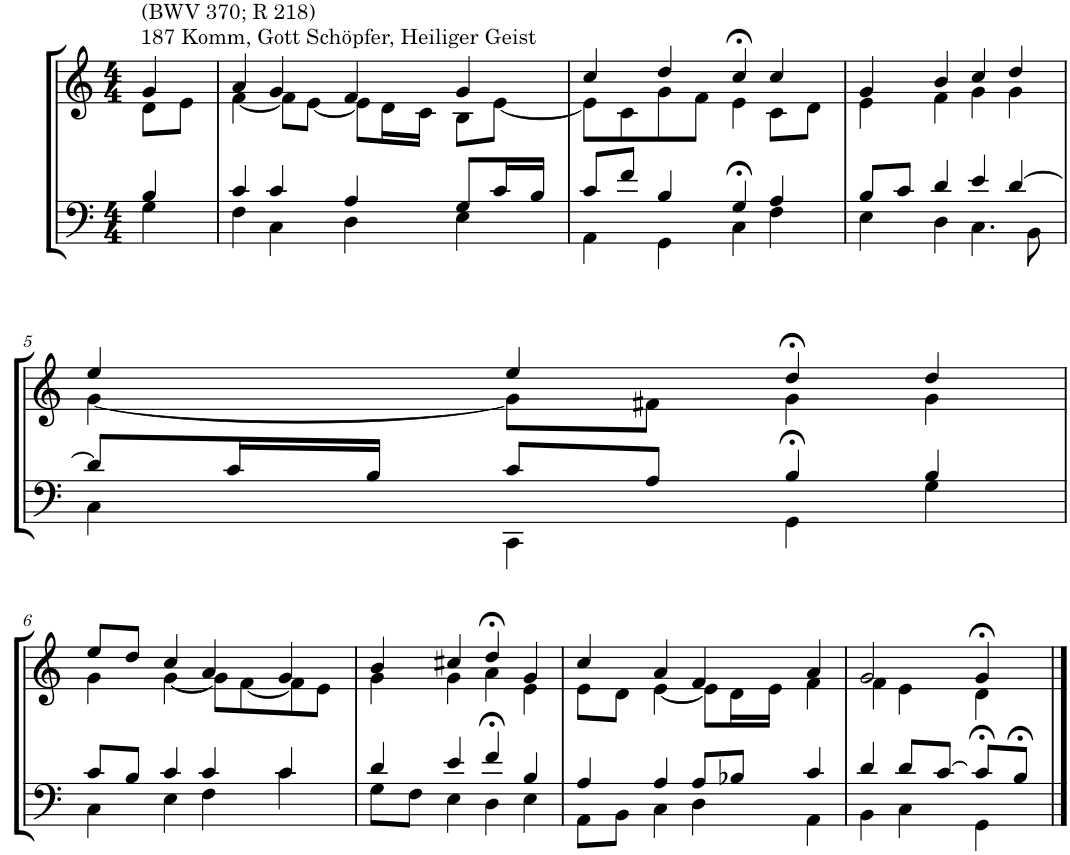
**kern	**kern
*part2	*part1
*staff2	*staff1
*I"Tenor/Baß	*I"Sopran/Alt
*clefF4	*clefG2
*k[]	*k[]
*M4/4	*M4/4
=1	=1
*^	*^
!	!	!LO:TX:a:t=187 Komm, Gott Schöpfer, Heiliger Geist	!
!	!	!LO:TX:a:t=(BWV 370; R 218)	!
4B/	4G\	4g/	8d\L
.	.	.	8e\J
=2	=2	=2	=2
4c/	4F\	4a/	[4f\
4c/	4C\	4g/	8f\L]
.	.	.	[8e\J
4A/	4D\	4f/	8e\L]
.	.	.	16d\L
.	.	.	16c\JJ
8G/L	4E\	4g/	8B\L
16c/L	.	.	[8e\J
16B/JJ	.	.	.
=3	=3	=3	=3
8c/L	4AA\	4cc/	8e\L]
8f/J	.	.	8c\
4B/	4GG\	4dd/	8g\
.	.	.	8f\J
4G/	4C>\	4cc>/	4e\
4A/	4F\	4cc/	8c\L
.	.	.	8d\J
=4	=4	=4	=4
8B/L	4E\	4g/	4e\
8c/J	.	.	.
4d/	4D\	4b/	4f\
4e/	4.C\	4cc/	4g\
[4d/	.	4dd/	4g\
.	8BB\	.	.
!!LO:LB:g=z	!!
=5	=5	=5	=5
8d/L]	4C\	4ee/	[4g\
16c/L	.	.	.
16B/JJ	.	.	.
8c/L	4CC\	4ee/	8g\L]
8A/J	.	.	8f#X\J
4B/	4GG>\	4dd>/	4g\
4B/	4G\	4dd/	4g\
!!LO:LB:g=z	!!
=6	=6	=6	=6
8c/L	4C\	8ee/L	4g\
8B/J	.	8dd/J	.
4c/	4E\	4cc/	[4g\
4c/	4F\	4a/	8g\L]
.	.	.	[8f\
4c/	4c\	4g/	8f\]
.	.	.	8e\J
=7	=7	=7	=7
4d/	8G\L	4b/	4g\
.	8F\J	.	.
4e/	4E\	4cc#X/	4g\
4f/	4D>\	4dd>/	4a\
4B/	4E\	4g/	4e\
=8	=8	=8	=8
4A/	8AA\L	4cc/	8e\L
.	8BB\J	.	8d\J
4A/	4C\	4a/	[4e\
8A/L	4D\	4f/	8e\L]
8B-X/J	.	.	16d\L
.	.	.	16e\JJ
4c/	4AA\	4a/	4f\
=9	=9	=9	=9
4d/	4BB\	2g/	4f\
8d/L	4C\	.	4e\
[8c/J	.	.	.
8c/L]	4GG>\	4g>/	4d\
8B>/J	.	.	.
*v	*v	*	*
*	*v	*v
==	==
*-	*-
